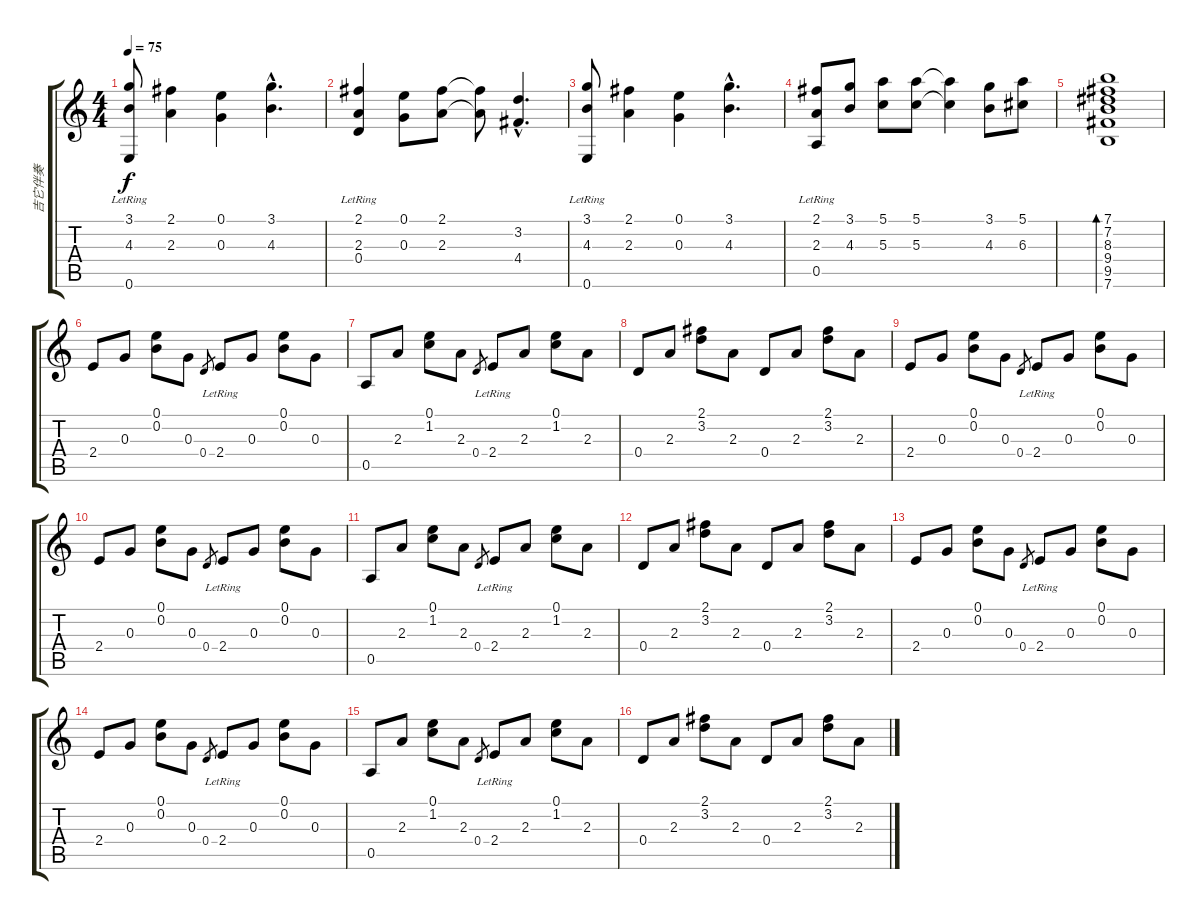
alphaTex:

\track ("吉它伴奏" "吉它伴奏") {instrument acousticguitarsteel}
\staff {score tabs}
\tuning (E4 B3 G3 D3 A2 E2) {hide}
\ts (4 4)
\tempo 75
\clef g2
\ks c
(3.1 4.3 0.6{lr}).8{dy f instrument acousticguitarsteel} (2.1 2.3).4 (0.1 0.3).4 (3.1{hac} 4.3{hac}).4{d} |
(2.1 2.3 0.4{lr}).4 (0.1 0.3).8 (2.1 2.3).8 (2.1{t} 2.3{t}).8 (3.2{hac} 4.4{hac}).4{d} |
(3.1 4.3 0.6{lr}).8 (2.1 2.3).4 (0.1 0.3).4 (3.1{hac} 4.3{hac}).4{d} |
(2.1 2.3 0.5{lr}).8 (3.1 4.3).8 (5.1 5.3).8 (5.1 5.3).8 (5.1{t} 5.3{t}).4 (3.1 4.3).8 (5.1 6.3).8 |
(7.1 7.2 8.3 9.4 9.5 7.6).1{bd 240} |
2.4.8 0.3.8 (0.1 0.2).8 0.3.8 0.4.8{gr} 2.4{lr}.8 0.3.8 (0.1 0.2).8 0.3.8 |
0.5.8 2.3.8 (0.1 1.2).8 2.3.8 0.4.8{gr} 2.4{lr}.8 2.3.8 (0.1 1.2).8 2.3.8 |
0.4.8 2.3.8 (2.1 3.2).8 2.3.8 0.4.8 2.3.8 (2.1 3.2).8 2.3.8 |
2.4.8 0.3.8 (0.1 0.2).8 0.3.8 0.4.8{gr} 2.4{lr}.8 0.3.8 (0.1 0.2).8 0.3.8 |
2.4.8 0.3.8 (0.1 0.2).8 0.3.8 0.4.8{gr} 2.4{lr}.8 0.3.8 (0.1 0.2).8 0.3.8 |
0.5.8 2.3.8 (0.1 1.2).8 2.3.8 0.4.8{gr} 2.4{lr}.8 2.3.8 (0.1 1.2).8 2.3.8 |
0.4.8 2.3.8 (2.1 3.2).8 2.3.8 0.4.8 2.3.8 (2.1 3.2).8 2.3.8 |
2.4.8 0.3.8 (0.1 0.2).8 0.3.8 0.4.8{gr} 2.4{lr}.8 0.3.8 (0.1 0.2).8 0.3.8 |
2.4.8 0.3.8 (0.1 0.2).8 0.3.8 0.4.8{gr} 2.4{lr}.8 0.3.8 (0.1 0.2).8 0.3.8 |
0.5.8 2.3.8 (0.1 1.2).8 2.3.8 0.4.8{gr} 2.4{lr}.8 2.3.8 (0.1 1.2).8 2.3.8 |
0.4.8 2.3.8 (2.1 3.2).8 2.3.8 0.4.8 2.3.8 (2.1 3.2).8 2.3.8
